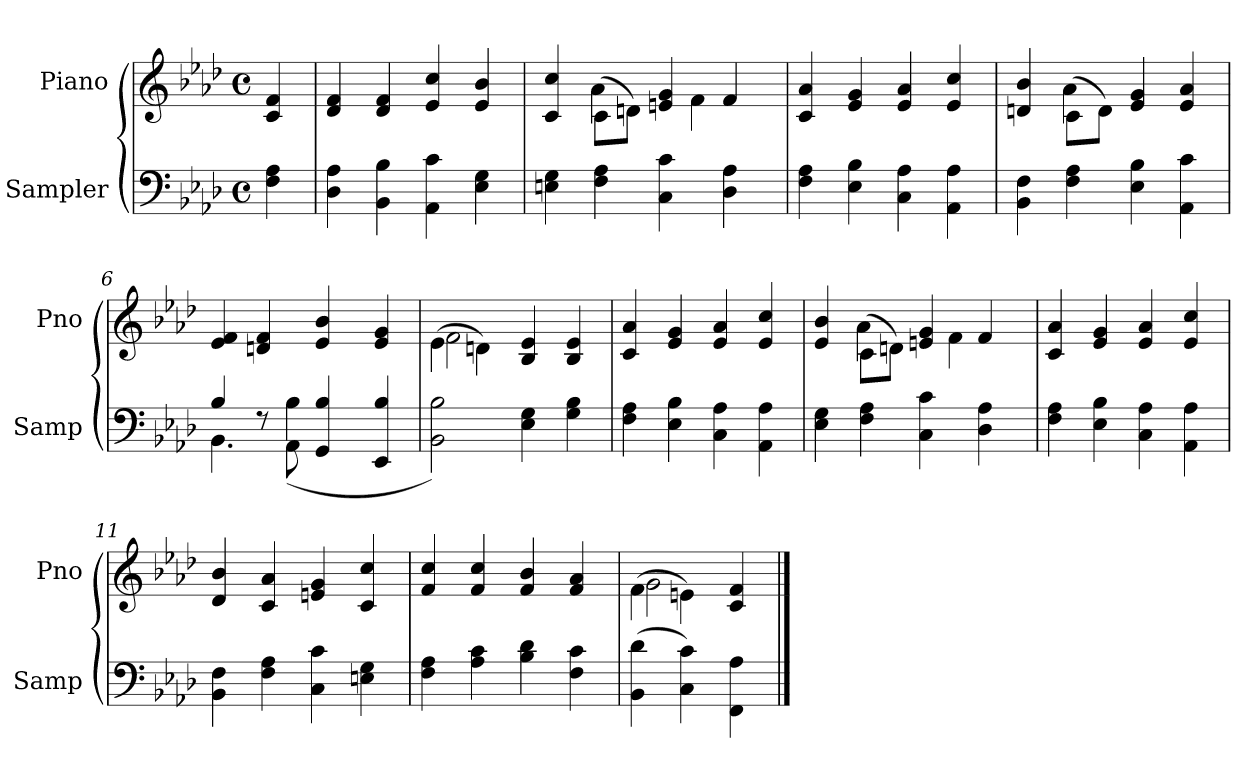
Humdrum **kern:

**kern	**kern
*part2	*part1
*staff2	*staff1
*I"Sampler	*I"Piano
*I'Samp	*I'Pno
*clefF4	*clefG2
*k[b-e-a-d-]	*k[b-e-a-d-]
*A-:	*A-:
*M4/4	*M4/4
*met(c)	*met(c)
=1	=1
4F 4A-	4c 4f
=2	=2
4D- 4A-	4d- 4f
4BB- 4B-	4d- 4f
4AA- 4c	4e- 4cc
4E- 4G	4e- 4b-
=3	=3
*	*^
4En 4G	4c 4cc	4ryy
4F 4A-	(8c\L	4a-
.	8dn\J)	.
4C 4c	4en 4g	8ryy
.	.	4f
4D- 4A-	4f/	.
.	.	8ryy
*	*v	*v
=4	=4
4F 4A-	4c 4a-
4E- 4B-	4e- 4g
4C 4A-	4e- 4a-
4AA- 4A-	4e- 4cc
=5	=5
*	*^
4BB- 4F	4dn 4b-	4ryy
4F 4A-	(8c\L	4a-
.	8d\J)	.
4E- 4B-	4e- 4g	2ryy
4AA- 4c	4e- 4a-	.
*	*v	*v
=6	=6
*^	*
4B-/	4.BB-	4e- 4f
8r	.	4dn 4f
8AA-\	(4B-	.
4GG 4B-	.	4e- 4b-
.	4.ryy	.
4EE- 4B-	.	4e- 4g
*v	*v	*
=7	=7
*	*^
2BB- 2B-)	(4e-\	2f
.	4dn\)	.
4E- 4G	4B- 4e-	2ryy
4G 4B-	4B- 4e-	.
*	*v	*v
=8	=8
4F 4A-	4c 4a-
4E- 4B-	4e- 4g
4C 4A-	4e- 4a-
4AA- 4A-	4e- 4cc
=9	=9
*	*^
4E- 4G	4e- 4b-	4ryy
4F 4A-	(8c\L	4a-
.	8dn\J)	.
4C 4c	4en 4g	8ryy
.	.	4f
4D- 4A-	4f/	.
.	.	8ryy
*	*v	*v
=10	=10
4F 4A-	4c 4a-
4E- 4B-	4e- 4g
4C 4A-	4e- 4a-
4AA- 4A-	4e- 4cc
=11	=11
4BB- 4F	4d- 4b-
4F 4A-	4c 4a-
4C 4c	4en 4g
4En 4G	4c 4cc
=12	=12
4F 4A-	4f 4cc
4A- 4c	4f 4cc
4B- 4d-	4f 4b-
4F 4c	4f 4a-
=13	=13
*	*^
(4BB- 4d-	(4f\	2g
4C 4c)	4en\)	.
4FF\ 4A-\	4c 4f	4ryy
*	*v	*v
==	==
*-	*-
